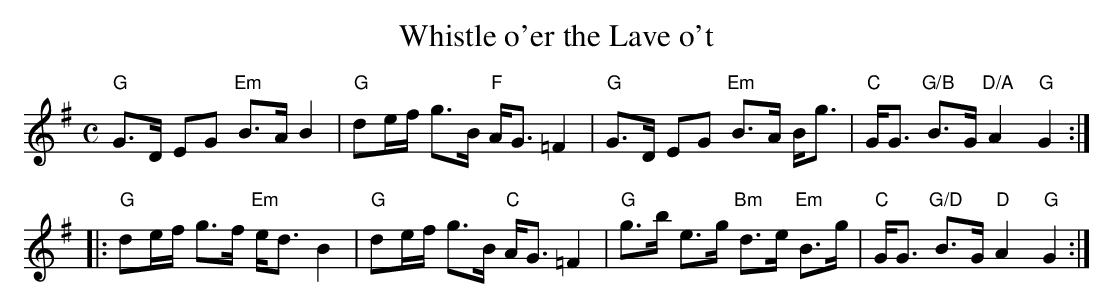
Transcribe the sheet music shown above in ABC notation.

X:1
T:Whistle o'er the Lave o't
M:C
K:G
"G"G>D EG     "Em"B>A B2   | "G"de/f/ g>B    "F"   A<G =F2|\
"G"G>D EG     "Em"B>A B<g  | "C"G<G "G/B"B>G "D/A" A2 "G"G2::
"G"de/f/ g>f  "Em"e<d B2   | "G"de/f/ g>B    "C"   A<G =F2|\
"G"g>b e>g    "Bm"d>e "Em"B>g|"C"G<G "G/D"B>G "D"A2"G"G2:|
